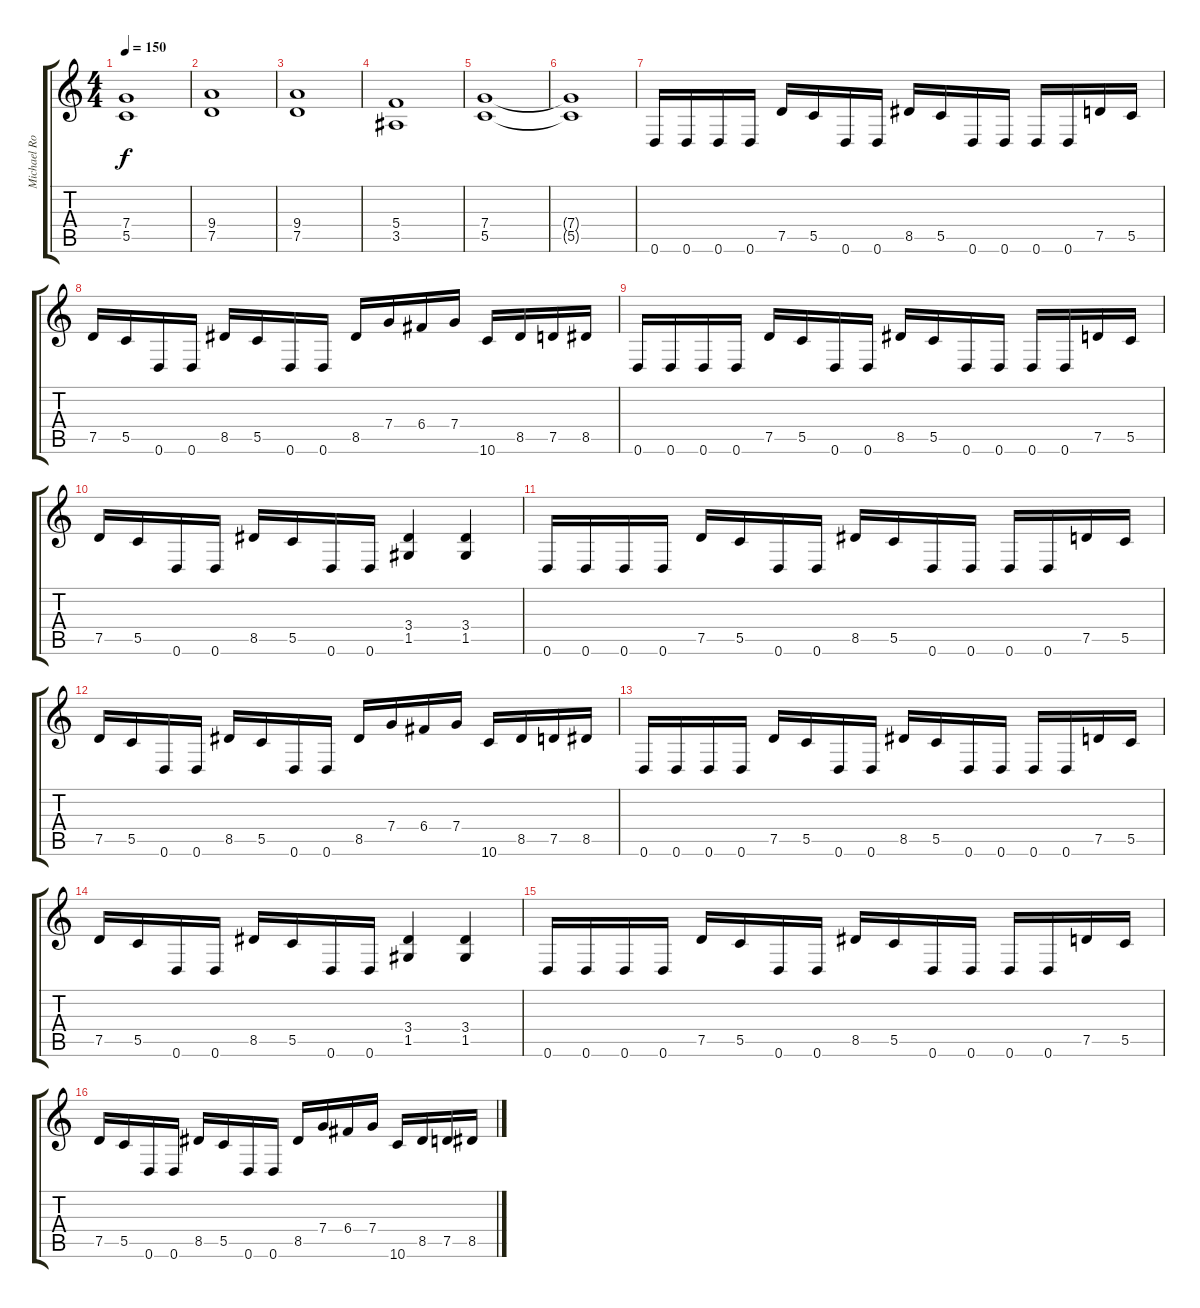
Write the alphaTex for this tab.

\track ("Michael Romeo" "Michael Ro") {instrument distortionguitar}
\staff {score tabs}
\tuning (D4 A3 F3 C3 G2 D2) {hide}
\ts (4 4)
\tempo 150
\clef g2
\ks c
(7.4 5.5).1{dy f} |
(9.4 7.5).1 |
(9.4 7.5).1 |
(5.4 3.5).1 |
(7.4 5.5).1 |
(7.4{t} 5.5{t}).1 |
0.6.16 0.6.16 0.6.16 0.6.16 7.5.16 5.5.16 0.6.16 0.6.16 8.5.16 5.5.16 0.6.16 0.6.16 0.6.16 0.6.16 7.5.16 5.5.16 |
7.5.16 5.5.16 0.6.16 0.6.16 8.5.16 5.5.16 0.6.16 0.6.16 8.5.16 7.4.16 6.4.16 7.4.16 10.6.16 8.5.16 7.5.16 8.5.16 |
0.6.16 0.6.16 0.6.16 0.6.16 7.5.16 5.5.16 0.6.16 0.6.16 8.5.16 5.5.16 0.6.16 0.6.16 0.6.16 0.6.16 7.5.16 5.5.16 |
7.5.16 5.5.16 0.6.16 0.6.16 8.5.16 5.5.16 0.6.16 0.6.16 (3.4 1.5).4 (3.4 1.5).4 |
0.6.16 0.6.16 0.6.16 0.6.16 7.5.16 5.5.16 0.6.16 0.6.16 8.5.16 5.5.16 0.6.16 0.6.16 0.6.16 0.6.16 7.5.16 5.5.16 |
7.5.16 5.5.16 0.6.16 0.6.16 8.5.16 5.5.16 0.6.16 0.6.16 8.5.16 7.4.16 6.4.16 7.4.16 10.6.16 8.5.16 7.5.16 8.5.16 |
0.6.16 0.6.16 0.6.16 0.6.16 7.5.16 5.5.16 0.6.16 0.6.16 8.5.16 5.5.16 0.6.16 0.6.16 0.6.16 0.6.16 7.5.16 5.5.16 |
7.5.16 5.5.16 0.6.16 0.6.16 8.5.16 5.5.16 0.6.16 0.6.16 (3.4 1.5).4 (3.4 1.5).4 |
0.6.16 0.6.16 0.6.16 0.6.16 7.5.16 5.5.16 0.6.16 0.6.16 8.5.16 5.5.16 0.6.16 0.6.16 0.6.16 0.6.16 7.5.16 5.5.16 |
7.5.16 5.5.16 0.6.16 0.6.16 8.5.16 5.5.16 0.6.16 0.6.16 8.5.16 7.4.16 6.4.16 7.4.16 10.6.16 8.5.16 7.5.16 8.5.16
